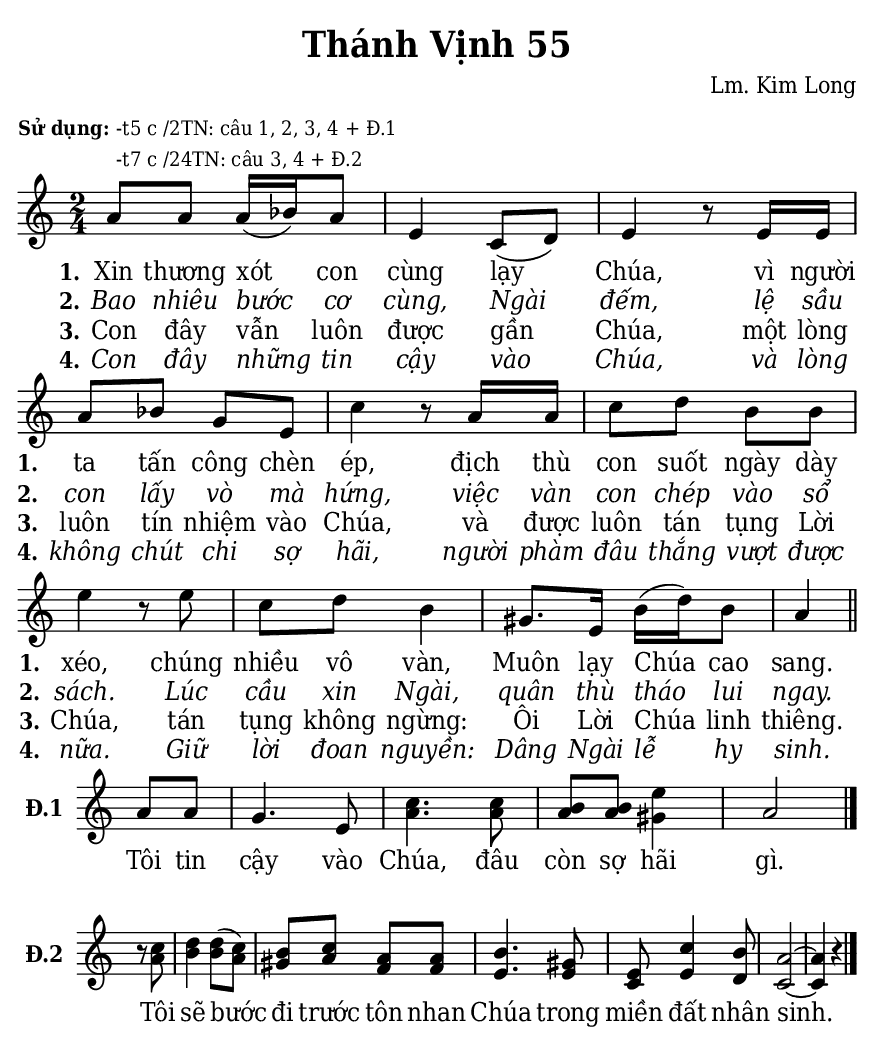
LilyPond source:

% Cài đặt chung
\version "2.22.1"
\include "english.ly"

\header {
  title = "Thánh Vịnh 55"
  composer = "Lm. Kim Long"
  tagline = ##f
}

% mã nguồn cho những chức năng chưa hỗ trợ trong phiên bản lilypond hiện tại
% cung cấp bởi cộng đồng lilypond khi gửi email đến lilypond-user@gnu.org
% in số phiên khúc trên mỗi dòng
#(define (add-grob-definition grob-name grob-entry)
     (set! all-grob-descriptions
           (cons ((@@ (lily) completize-grob-entry)
                  (cons grob-name grob-entry))
                 all-grob-descriptions)))

#(add-grob-definition
    'StanzaNumberSpanner
    `((direction . ,LEFT)
      (font-series . bold)
      (padding . 1.0)
      (side-axis . ,X)
      (stencil . ,ly:text-interface::print)
      (X-offset . ,ly:side-position-interface::x-aligned-side)
      (Y-extent . ,grob::always-Y-extent-from-stencil)
      (meta . ((class . Spanner)
               (interfaces . (font-interface
                              side-position-interface
                              stanza-number-interface
                              text-interface))))))

\layout {
    \context {
      \Global
      \grobdescriptions #all-grob-descriptions
    }
    \context {
      \Score
      \remove Stanza_number_align_engraver
      \consists
        #(lambda (context)
           (let ((texts '())
                 (syllables '()))
             (make-engraver
              (acknowledgers
               ((stanza-number-interface engraver grob source-engraver)
                  (set! texts (cons grob texts)))
               ((lyric-syllable-interface engraver grob source-engraver)
                  (set! syllables (cons grob syllables))))
              ((stop-translation-timestep engraver)
                 (for-each
                  (lambda (text)
                    (for-each
                     (lambda (syllable)
                       (ly:pointer-group-interface::add-grob
                        text
                        'side-support-elements
                        syllable))
                     syllables))
                  texts)
                 (set! syllables '())))))
    }
    \context {
      \Lyrics
      \remove Stanza_number_engraver
      \consists
        #(lambda (context)
           (let ((text #f)
                 (last-stanza #f))
             (make-engraver
              ((process-music engraver)
                 (let ((stanza (ly:context-property context 'stanza #f)))
                   (if (and stanza (not (equal? stanza last-stanza)))
                       (let ((column (ly:context-property context
'currentCommandColumn)))
                         (set! last-stanza stanza)
                         (if text
                             (ly:spanner-set-bound! text RIGHT column))
                         (set! text (ly:engraver-make-grob engraver
'StanzaNumberSpanner '()))
                         (ly:grob-set-property! text 'text stanza)
                         (ly:spanner-set-bound! text LEFT column)))))
              ((finalize engraver)
                 (if text
                     (let ((column (ly:context-property context
'currentCommandColumn)))
                       (ly:spanner-set-bound! text RIGHT column)))))))
      \override StanzaNumberSpanner.horizon-padding = 10000
    }
}

stanzaReminderOff =
  \temporary \override StanzaNumberSpanner.after-line-breaking =
     #(lambda (grob)
        ;; Can be replaced with (not (first-broken-spanner? grob)) in 2.23.
        (if (let ((siblings (ly:spanner-broken-into (ly:grob-original grob))))
              (and (pair? siblings)
                   (not (eq? grob (car siblings)))))
            (ly:grob-suicide! grob)))

stanzaReminderOn = \undo \stanzaReminderOff
% kết thúc mã nguồn

% Nhạc
nhacPhanMot = \relative c'' {
  \key c \major
  \time 2/4
  a8 a a16 (bf) a8 |
  e4 c8 (d) |
  e4 r8 e16 e |
  a8 bf g e |
  c'4 r8 a16 a |
  c8 d b b |
  e4 r8 e |
  c d b4 |
  gs8. e16 b' (d) b8 |
  a4 \bar "||"
}

nhacPhanHai = \relative c'' {
  \key c \major
  \time 2/4
  \partial 4 a8 a |
  g4. e8 |
  <<
    {
      c'4. c8 |
      b b e4
    }
    {
      a,4. a8 |
      a a gs4
    }
  >>
  a2 \bar "|."
}

nhacPhanBa = \relative c'' {
  \key c \major
  \time 2/4
  \partial 4
  <<
    {
      r8 c |
      d4 d8 (c) |
      b c a a |
      b4. gs8 |
      e c'4 b8 |
      a2 ~ |
      a4 r \bar "|."
    }
    {
      r8 a |
      b4 b8 (a) |
      gs a f f |
      e4. e8 |
      c e4 d8 |
      c2 ~ |
      c4 r
    }
  >>
}

% Lời
loiPhanMot = \lyricmode {
  <<
    {
      \set stanza = "1."
      Xin thương xót con cùng lạy Chúa,
      vì người ta tấn công chèn ép,
      địch thù con suốt ngày dày xéo,
      chúng nhiều vô vàn,
      Muôn lạy Chúa cao sang.
    }
    \new Lyrics {
	    \set associatedVoice = "beSop"
	    \set stanza = "2."
      \override Lyrics.LyricText.font-shape = #'italic
      Bao nhiêu bước cơ cùng, Ngài đếm,
      lệ sầu con lấy vò mà hứng,
      việc vàn con chép vào sổ sách.
      Lúc cầu xin Ngài, quân thù tháo lui ngay.
    }
    \new Lyrics {
	    \set associatedVoice = "beSop"
	    \set stanza = "3."
      Con đây vẫn luôn được gần Chúa,
      một lòng luôn tín nhiệm vào Chúa,
      và được luôn tán tụng Lời Chúa,
      tán tụng không ngừng:
      Ôi Lời Chúa linh thiêng.
    }
    \new Lyrics {
	    \set associatedVoice = "beSop"
	    \set stanza = "4."
      \override Lyrics.LyricText.font-shape = #'italic
      Con đây những tin cậy vào Chúa,
      và lòng không chút chi sợ hãi,
      người phàm đâu thắng vượt được nữa.
      Giữ lời đoan nguyền: Dâng Ngài lễ hy sinh.
    }
  >>
}

loiPhanHai = \lyricmode {
  Tôi tin cậy vào Chúa, đâu còn sợ hãi gì.
}

loiPhanBa = \lyricmode {
  Tôi sẽ bước đi trước tôn nhan Chúa trong miền đất nhân sinh.
}


% Dàn trang
\paper {
  #(set-paper-size "a5")
  top-margin = 3\mm
  bottom-margin = 3\mm
  left-margin = 3\mm
  right-margin = 3\mm
  indent = #0
  #(define fonts
	 (make-pango-font-tree "Deja Vu Serif Condensed"
	 		       "Deja Vu Serif Condensed"
			       "Deja Vu Serif Condensed"
			       (/ 20 20)))
  print-page-number = ##f
  ragged-bottom = ##t
  page-count = 1
}

\markup {
  \vspace #1
  %\fill-line {
    \column {
      \left-align {
        \line { \bold \small "Sử dụng:" }
      }
    }
    \column {
      \left-align {
        \line { \small "-t5 c /2TN: câu 1, 2, 3, 4 + Đ.1" }
        \line { \small "-t7 c /24TN: câu 3, 4 + Đ.2" }
      }
    }
  %}
}

\score {
  <<
    \new Staff <<
        \clef treble
        \new Voice = beSop {
          \nhacPhanMot
        }
      \new Lyrics \lyricsto beSop \loiPhanMot
    >>
  >>
  \layout {
    \override Lyrics.LyricSpace.minimum-distance = #1
    \override Score.BarNumber.break-visibility = ##(#f #f #f)
    \override Score.SpacingSpanner.uniform-stretching = ##t
    ragged-last = ##f
  }
}

\score {
  <<
    \new Staff \with {
      \remove "Time_signature_engraver"
      instrumentName = \markup { \bold "Đ.1" }} <<
        \clef treble
        \new Voice = beSop {
          \nhacPhanHai
        }
      \new Lyrics \lyricsto beSop \loiPhanHai
    >>
  >>
  \layout {
    indent = 10
    \override Lyrics.LyricSpace.minimum-distance = #0.6
    \override Score.BarNumber.break-visibility = ##(#f #f #f)
    \override Score.SpacingSpanner.uniform-stretching = ##t
    ragged-last = ##f
  }
}

\score {
  <<
    \new Staff \with {
      \remove "Time_signature_engraver"
      instrumentName = \markup { \bold "Đ.2" }} <<
        \clef treble
        \new Voice = beSop {
          \nhacPhanBa
        }
      \new Lyrics \lyricsto beSop \loiPhanBa
    >>
  >>
  \layout {
    indent = 10
    \override Lyrics.LyricSpace.minimum-distance = #0.45
    \override Score.BarNumber.break-visibility = ##(#f #f #f)
    \override Score.SpacingSpanner.uniform-stretching = ##t
    ragged-last = ##f
  }
}
